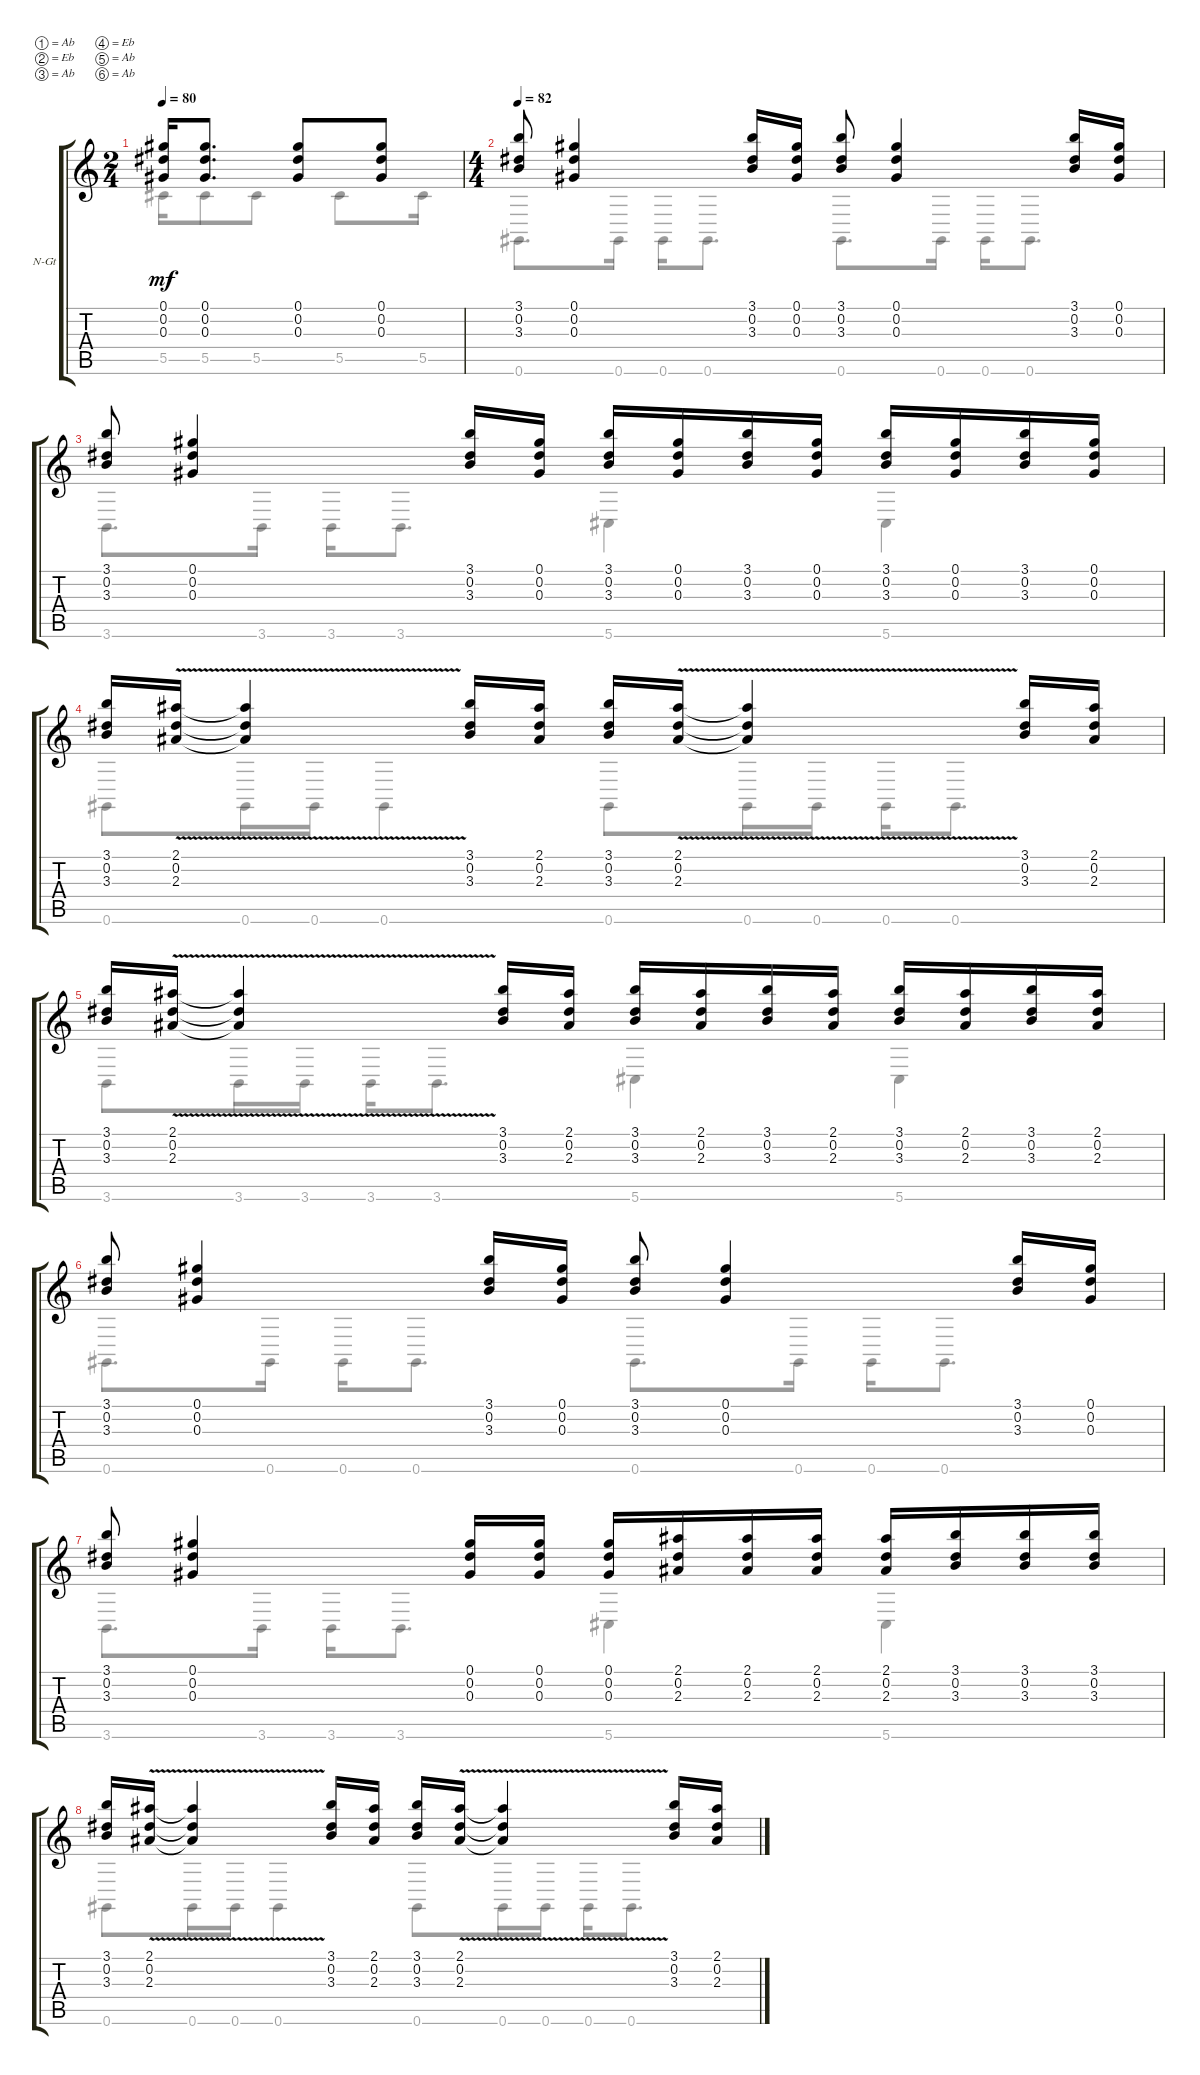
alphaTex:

\defaultSystemsLayout 4
\bracketExtendMode groupsimilarinstruments
\firstSystemTrackNameOrientation horizontal
\otherSystemsTrackNameOrientation horizontal
\track ("Nylon Guitar" "N-Gt") {instrument acousticguitarnylon}
\staff {score tabs}
\tuning (Ab4 Eb4 Ab3 Eb3 Ab2 Ab1)
\voice
\ts (2 4)
\tempo 80
\clef g2
\ks c
(0.2{t} 0.1{t} 0.3{t}).16{dy mf} (0.3 0.1 0.2).8{d} (0.3 0.2 0.1).8 (0.1 0.2 0.3).8 |
\ts (4 4)
\tempo 82
(3.3 0.2 3.1).8 (0.3 0.2 0.1).4 (3.3 0.2 3.1).16 (0.3 0.2 0.1).16 (3.3 0.2 3.1).8 (0.3 0.2 0.1).4 (3.3 0.2 3.1).16 (0.3 0.2 0.1).16 |
(3.3 0.2 3.1).8 (0.3 0.2 0.1).4 (3.3 0.2 3.1).16 (0.3 0.2 0.1).16 (3.3 0.2 3.1).16 (0.3 0.2 0.1).16 (3.3 0.2 3.1).16 (0.3 0.2 0.1).16 (3.3 0.2 3.1).16 (0.3 0.2 0.1).16 (3.3 0.2 3.1).16 (0.3 0.2 0.1).16 |
(3.3 0.2 3.1).16 (2.3{v} 0.2 2.1{v}).16 (2.3{v t} 0.2{t} 2.1{v t}).4 (3.3 0.2 3.1).16 (2.3 0.2 2.1).16 (3.3 0.2 3.1).16 (2.3{v} 0.2 2.1{v}).16 (2.3{v t} 0.2{t} 2.1{v t}).4 (3.3 0.2 3.1).16 (2.3 0.2 2.1).16 |
(3.3 0.2 3.1).16 (2.3{v} 0.2 2.1{v}).16 (2.3{v t} 0.2{t} 2.1{v t}).4 (3.3 0.2 3.1).16 (2.3 0.2 2.1).16 (3.3 0.2 3.1).16 (2.3 0.2 2.1).16 (3.3 0.2 3.1).16 (2.3 0.2 2.1).16 (3.3 0.2 3.1).16 (2.3 0.2 2.1).16 (3.3 0.2 3.1).16 (2.3 0.2 2.1).16 |
(3.3 0.2 3.1).8 (0.3 0.2 0.1).4 (3.3 0.2 3.1).16 (0.3 0.2 0.1).16 (3.3 0.2 3.1).8 (0.3 0.2 0.1).4 (3.3 0.2 3.1).16 (0.3 0.2 0.1).16 |
(3.3 0.2 3.1).8 (0.3 0.2 0.1).4 (0.3 0.2 0.1).16 (0.3 0.2 0.1).16 (0.3 0.2 0.1).16 (2.3 0.2 2.1).16 (2.3 0.2 2.1).16 (2.3 0.2 2.1).16 (2.3 0.2 2.1).16 (3.3 0.2 3.1).16 (3.3 0.2 3.1).16 (3.3 0.2 3.1).16 |
(3.3 0.2 3.1).16 (2.3{v} 0.2 2.1{v}).16 (2.3{v t} 0.2{t} 2.1{v t}).4 (3.3 0.2 3.1).16 (2.3 0.2 2.1).16 (3.3 0.2 3.1).16 (2.3{v} 0.2 2.1{v}).16 (2.3{v t} 0.2{t} 2.1{v t}).4 (3.3 0.2 3.1).16 (2.3 0.2 2.1).16
\voice
\clef g2
\ottava regular
\simile none
\ks c
5.5{t}.16{dy mf} 5.5.8 5.5.8 5.5.8 5.5.16 |
0.6.8{d} 0.6.16 0.6.16 0.6.8{d} 0.6.8{d} 0.6.16 0.6.16 0.6.8{d} |
3.6.8{d} 3.6.16 3.6.16 3.6.8{d} 5.6.4 5.6.4 |
0.6.8 0.6.16 0.6.16 0.6.4 0.6.8 0.6.16 0.6.16 0.6.16 0.6.8{d} |
3.6.8 3.6.16 3.6.16 3.6.16 3.6.8{d} 5.6.4 5.6.4 |
0.6.8{d} 0.6.16 0.6.16 0.6.8{d} 0.6.8{d} 0.6.16 0.6.16 0.6.8{d} |
3.6.8{d} 3.6.16 3.6.16 3.6.8{d} 5.6.4 5.6.4 |
0.6.8 0.6.16 0.6.16 0.6.4 0.6.8 0.6.16 0.6.16 0.6.16 0.6.8{d}
